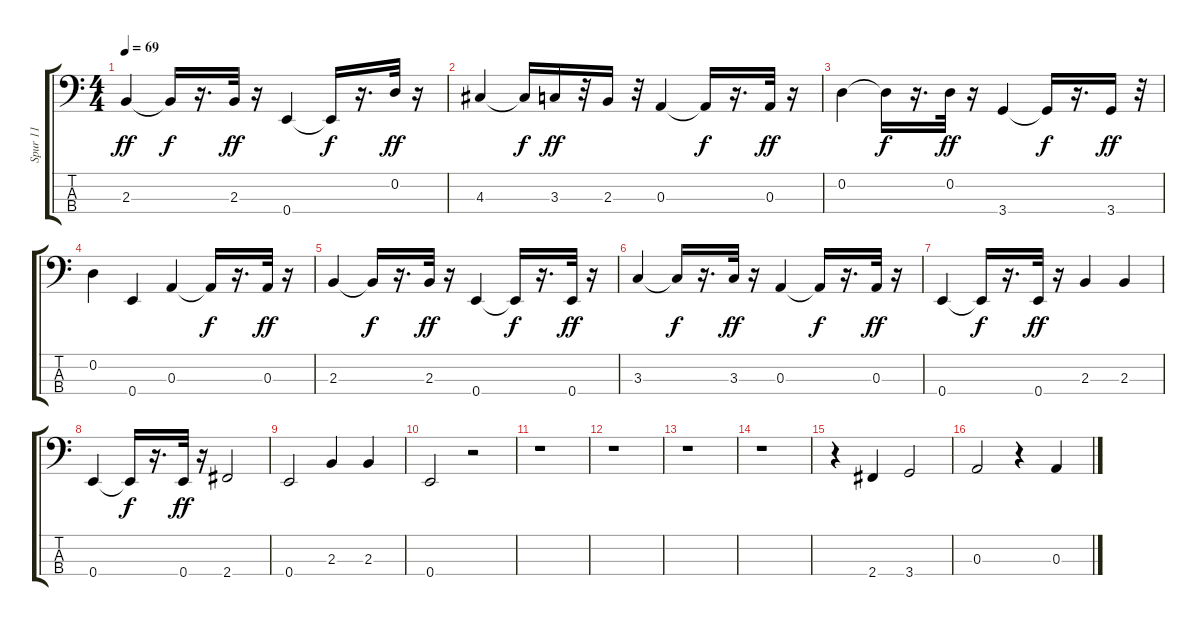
\track ("Spur 11" "Spur 11") {instrument electricbassfinger}
\staff {score tabs}
\tuning (G2 D2 A1 E1) {hide}
\ts (4 4)
\tempo 69
\clef f4
\ks c
2.3.4{dy ff} 2.3{t}.16{dy f} r.16{d} 2.3.32{dy ff} r.16 0.4.4 0.4{t}.16{dy f} r.16{d} 0.2.32{dy ff} r.16 |
4.3.4 4.3{t}.16{dy f} 3.3.16{dy ff} r.32 2.3.16 r.32 0.3.4 0.3{t}.16{dy f} r.16{d} 0.3.32{dy ff} r.16 |
0.2.4 0.2{t}.16{dy f} r.16{d} 0.2.32{dy ff} r.16 3.4.4 3.4{t}.16{dy f} r.16{d} 3.4.16{dy ff} r.32 |
0.2.4 0.4.4 0.3.4 0.3{t}.16{dy f} r.16{d} 0.3.32{dy ff} r.16 |
2.3.4 2.3{t}.16{dy f} r.16{d} 2.3.32{dy ff} r.16 0.4.4 0.4{t}.16{dy f} r.16{d} 0.4.32{dy ff} r.16 |
3.3.4 3.3{t}.16{dy f} r.16{d} 3.3.32{dy ff} r.16 0.3.4 0.3{t}.16{dy f} r.16{d} 0.3.32{dy ff} r.16 |
0.4.4 0.4{t}.16{dy f} r.16{d} 0.4.32{dy ff} r.16 2.3.4 2.3.4 |
0.4.4 0.4{t}.16{dy f} r.16{d} 0.4.32{dy ff} r.16 2.4.2 |
0.4.2 2.3.4 2.3.4 |
0.4.2 r.2 |
r.1 |
r.1 |
r.1 |
r.1 |
r.4 2.4.4 3.4.2 |
0.3.2 r.4 0.3.4
